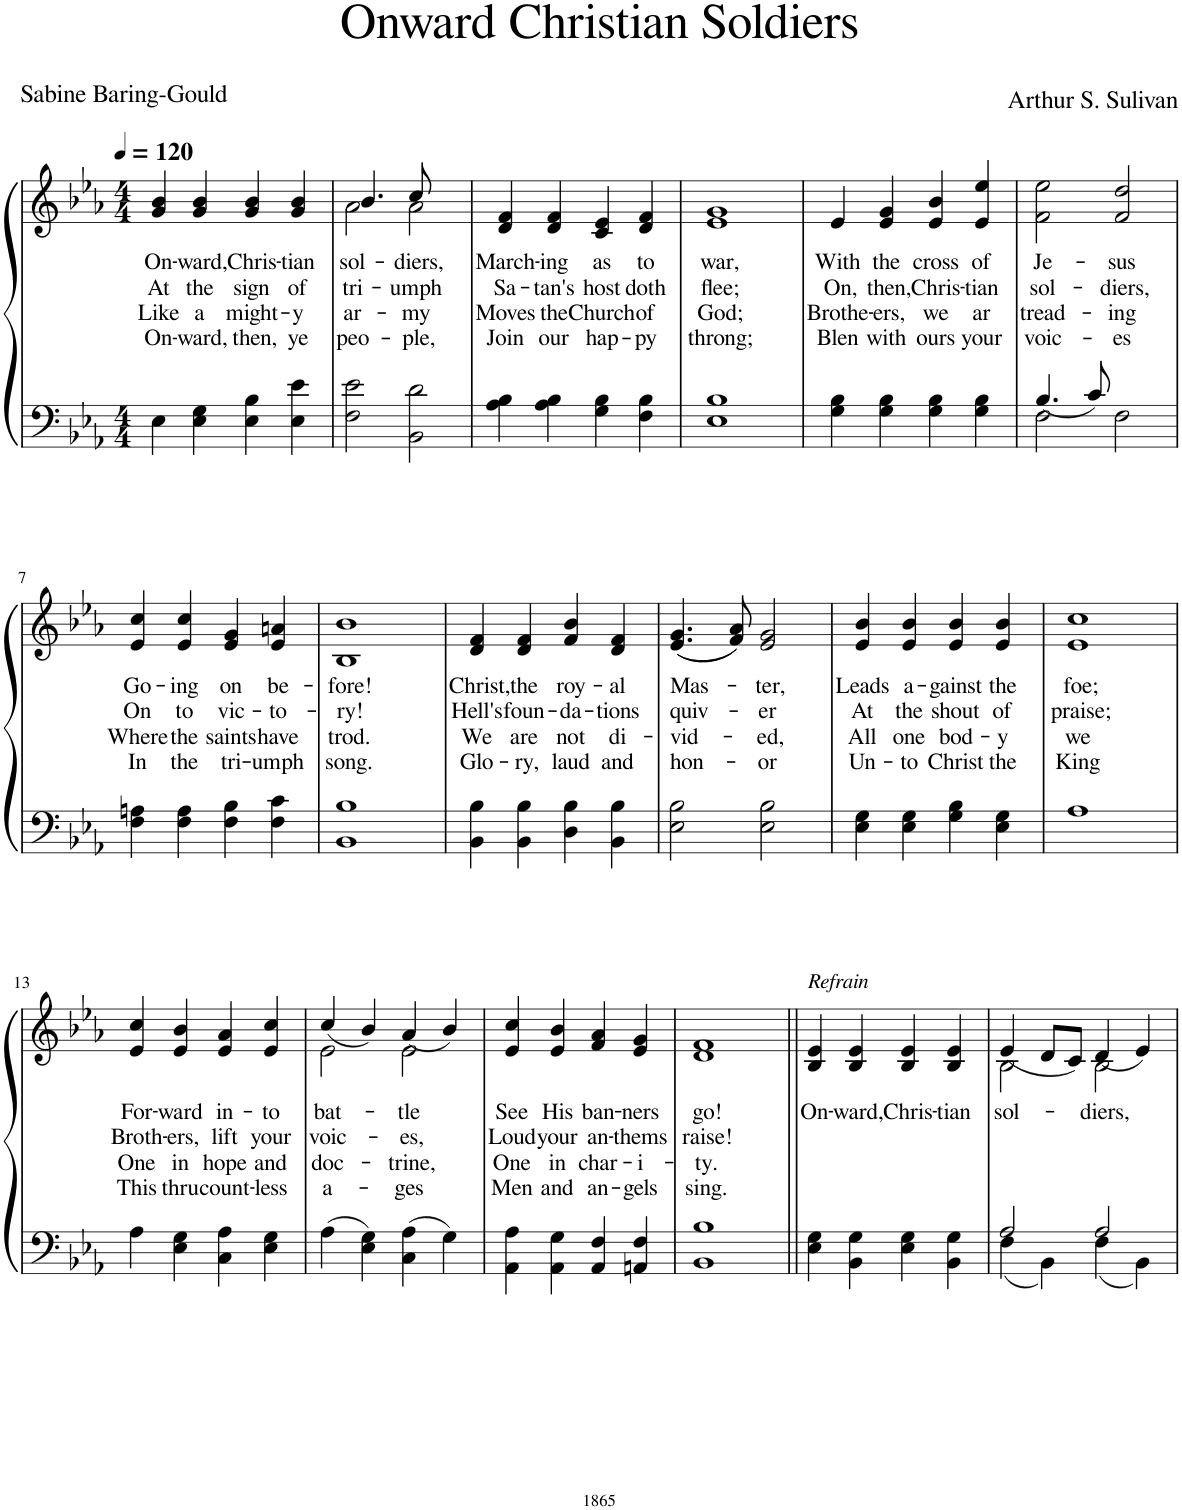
**kern	**kern	**text	**text	**text	**text
*part1	*part1	*part1	*part1	*part1	*part1
*staff2	*staff1	*staff1	*staff1	*staff1	*staff1
*I"Piano	*	*	*	*	*
*I'Pno.	*	*	*	*	*
*clefF4	*clefG2	*	*	*	*
*k[b-e-a-]	*k[b-e-a-]	*	*	*	*
*M4/4	*M4/4	*	*	*	*
*MM120	*MM120	*	*	*	*
=1	=1	=1	=1	=1	=1
!	!	!LO:LY:b	!LO:LY:b	!LO:LY:b	!LO:LY:b
4E-\	4g/ 4b-/	On-	At	Like	On-
!	!	!LO:LY:b	!LO:LY:b	!LO:LY:b	!LO:LY:b
4E-\ 4G\	4g/ 4b-/	-ward,	the	a	-ward,
!	!	!LO:LY:b	!LO:LY:b	!LO:LY:b	!LO:LY:b
4E-\ 4B-\	4g/ 4b-/	Chris-	sign	might-	then,
!	!	!LO:LY:b	!LO:LY:b	!LO:LY:b	!LO:LY:b
4E-\ 4e-\	4g/ 4b-/	-tian	of	-y	ye
=2	=2	=2	=2	=2	=2
!	!	!LO:LY:b	!LO:LY:b	!LO:LY:b	!LO:LY:b
*	*^	*	*	*	*
2F\ 2e-\	2a-\	4.b-/	sol-	tri-	ar-	peo-
.	.	8ryy	.	.	.	.
!	!	!	!LO:LY:b	!LO:LY:b	!LO:LY:b	!LO:LY:b
2BB-\ 2d\	2a-\	8cc/	-diers,	-umph	-my	-ple,
.	.	4.ryy	.	.	.	.
=3	=3	=3	=3	=3	=3	=3
!	!	!	!LO:LY:b	!LO:LY:b	!LO:LY:b	!LO:LY:b
*	*v	*v	*	*	*	*
4A-\ 4B-\	4d/ 4f/	March-	Sa-	Moves	Join
!	!	!LO:LY:b	!LO:LY:b	!LO:LY:b	!LO:LY:b
4A-\ 4B-\	4d/ 4f/	-ing	-tan's	the	our
!	!	!LO:LY:b	!LO:LY:b	!LO:LY:b	!LO:LY:b
4G\ 4B-\	4c/ 4e-/	as	host	Church	hap-
!	!	!LO:LY:b	!LO:LY:b	!LO:LY:b	!LO:LY:b
4F\ 4B-\	4d/ 4f/	to	doth	of	-py
=4	=4	=4	=4	=4	=4
!	!	!LO:LY:b	!LO:LY:b	!LO:LY:b	!LO:LY:b
1E- 1B-	1e- 1g	war,	flee;	God;	throng;
=5	=5	=5	=5	=5	=5
!	!	!LO:LY:b	!LO:LY:b	!LO:LY:b	!LO:LY:b
4G\ 4B-\	4e-/	With	On,	Brothe-	Blen
!	!	!LO:LY:b	!LO:LY:b	!LO:LY:b	!LO:LY:b
4G\ 4B-\	4e-/ 4g/	the	then,	-ers,	with
!	!	!LO:LY:b	!LO:LY:b	!LO:LY:b	!LO:LY:b
4G\ 4B-\	4e-/ 4b-/	cross	Chris-	we	ours
!	!	!LO:LY:b	!LO:LY:b	!LO:LY:b	!LO:LY:b
4G\ 4B-\	4e-/ 4ee-/	of	-tian	ar	your
=6	=6	=6	=6	=6	=6
*^	*	*	*	*	*
!	!	!	!LO:LY:b	!LO:LY:b	!LO:LY:b	!LO:LY:b
2F\	4.B-/	2f\ 2ee-\	Je-	sol-	tread-	voic-
.	8c/	.	.	.	.	.
!	!	!	!LO:LY:b	!LO:LY:b	!LO:LY:b	!LO:LY:b
2F\	2ryy	2f/ 2dd/	-sus	-diers,	-ing	-es
!!LO:LB:g=z
=7	=7	=7	=7	=7	=7	=7
!	!	!	!LO:LY:b	!LO:LY:b	!LO:LY:b	!LO:LY:b
*v	*v	*	*	*	*	*
4F\ 4An\	4e-/ 4cc/	Go-	On	Where	In
!	!	!LO:LY:b	!LO:LY:b	!LO:LY:b	!LO:LY:b
4F\ 4A\	4e-/ 4cc/	-ing	to	the	the
!	!	!LO:LY:b	!LO:LY:b	!LO:LY:b	!LO:LY:b
4F\ 4B-\	4e-/ 4g/	on	vic-	saints	tri-
!	!	!LO:LY:b	!LO:LY:b	!LO:LY:b	!LO:LY:b
4F\ 4c\	4e-/ 4an/	be-	-to-	have	-umph
=8	=8	=8	=8	=8	=8
!	!	!LO:LY:b	!LO:LY:b	!LO:LY:b	!LO:LY:b
1BB- 1B-	1B- 1b-	-fore!	-ry!	trod.	song.
=9	=9	=9	=9	=9	=9
!	!	!LO:LY:b	!LO:LY:b	!LO:LY:b	!LO:LY:b
4BB-\ 4B-\	4d/ 4f/	Christ,	Hell's	We	Glo-
!	!	!LO:LY:b	!LO:LY:b	!LO:LY:b	!LO:LY:b
4BB-\ 4B-\	4d/ 4f/	the	foun-	are	-ry,
!	!	!LO:LY:b	!LO:LY:b	!LO:LY:b	!LO:LY:b
4D\ 4B-\	4f/ 4b-/	roy-	-da-	not	laud
!	!	!LO:LY:b	!LO:LY:b	!LO:LY:b	!LO:LY:b
4BB-\ 4B-\	4d/ 4f/	-al	-tions	di-	and
=10	=10	=10	=10	=10	=10
!	!	!LO:LY:b	!LO:LY:b	!LO:LY:b	!LO:LY:b
2E-\ 2B-\	((4.e-/ 4.g/	Mas-	quiv-	-vid-	hon-
.	8f/ 8a-/))	.	.	.	.
!	!	!LO:LY:b	!LO:LY:b	!LO:LY:b	!LO:LY:b
2E-\ 2B-\	2e-/ 2g/	-ter,	-er	-ed,	-or
=11	=11	=11	=11	=11	=11
!	!	!LO:LY:b	!LO:LY:b	!LO:LY:b	!LO:LY:b
4E-\ 4G\	4e-/ 4b-/	Leads	At	All	Un-
!	!	!LO:LY:b	!LO:LY:b	!LO:LY:b	!LO:LY:b
4E-\ 4G\	4e-/ 4b-/	a-	the	one	-to
!	!	!LO:LY:b	!LO:LY:b	!LO:LY:b	!LO:LY:b
4G\ 4B-\	4e-/ 4b-/	-gainst	shout	bod-	Christ
!	!	!LO:LY:b	!LO:LY:b	!LO:LY:b	!LO:LY:b
4E-\ 4G\	4e-/ 4b-/	the	of	-y	the
=12	=12	=12	=12	=12	=12
!	!	!LO:LY:b	!LO:LY:b	!LO:LY:b	!LO:LY:b
1A-	1e- 1cc	foe;	praise;	we	King
!!LO:LB:g=z
=13	=13	=13	=13	=13	=13
!	!	!LO:LY:b	!LO:LY:b	!LO:LY:b	!LO:LY:b
4A-\	4e-/ 4cc/	For-	Broth-	One	This
!	!	!LO:LY:b	!LO:LY:b	!LO:LY:b	!LO:LY:b
4E-\ 4G\	4e-/ 4b-/	-ward	-ers,	in	thru
!	!	!LO:LY:b	!LO:LY:b	!LO:LY:b	!LO:LY:b
4C\ 4A-\	4e-/ 4a-/	in-	lift	hope	count-
!	!	!LO:LY:b	!LO:LY:b	!LO:LY:b	!LO:LY:b
4E-\ 4G\	4e-/ 4cc/	-to	your	and	-less
=14	=14	=14	=14	=14	=14
!	!	!LO:LY:b	!LO:LY:b	!LO:LY:b	!LO:LY:b
*	*^	*	*	*	*
4A-\	2e-\	(4cc/	bat-	voic-	doc-	a-
4E-\ 4G\	.	4b-/)	.	.	.	.
!	!	!	!LO:LY:b	!LO:LY:b	!LO:LY:b	!LO:LY:b
4C\ 4A-\	2e-\	(4a-/	-tle	-es,	-trine,	-ges
4G\	.	4b-/)	.	.	.	.
=15	=15	=15	=15	=15	=15	=15
!	!	!	!LO:LY:b	!LO:LY:b	!LO:LY:b	!LO:LY:b
*	*v	*v	*	*	*	*
4AA-\ 4A-\	4e-/ 4cc/	See	Loud	One	Men
!	!	!LO:LY:b	!LO:LY:b	!LO:LY:b	!LO:LY:b
4AA-\ 4G\	4e-/ 4b-/	His	your	in	and
!	!	!LO:LY:b	!LO:LY:b	!LO:LY:b	!LO:LY:b
4AA-/ 4F/	4f/ 4a-/	ban-	an-	char-	an-
!	!	!LO:LY:b	!LO:LY:b	!LO:LY:b	!LO:LY:b
4AAn/ 4F/	4e-/ 4g/	-ners	-thems	-i-	-gels
=16	=16	=16	=16	=16	=16
!	!	!LO:LY:b	!LO:LY:b	!LO:LY:b	!LO:LY:b
1BB- 1B-	1d 1f	go!	raise!	-ty.	sing.
=17||	=17||	=17||	=17||	=17||	=17||
!	!LO:TX:a:i:t=Refrain	!	!	!	!
!	!	!LO:LY:b	!	!	!
4E-\ 4G\	4B-/ 4e-/	On-	.	.	.
!	!	!LO:LY:b	!	!	!
4BB-\ 4G\	4B-/ 4e-/	-ward,	.	.	.
!	!	!LO:LY:b	!	!	!
4E-\ 4G\	4B-/ 4e-/	Chris-	.	.	.
!	!	!LO:LY:b	!	!	!
4BB-\ 4G\	4B-/ 4e-/	-tian	.	.	.
=18	=18	=18	=18	=18	=18
*^	*	*	*	*	*
!	!	!	!LO:LY:b	!	!	!
*	*	*^	*	*	*	*
2A-/	4F\	2B-\	(4e-/	sol-	.	.	.
.	4BB-\	.	8d/L	.	.	.	.
.	.	.	8c/J)	.	.	.	.
!	!	!	!	!LO:LY:b	!	!	!
2A-/	4F\	2B-\	(4d/	-diers,	.	.	.
.	4BB-\	.	4e-/)	.	.	.	.
*v	*v	*	*	*	*	*	*
*	*v	*v	*	*	*	*
=	=	=	=	=	=
*-	*-	*-	*-	*-	*-
